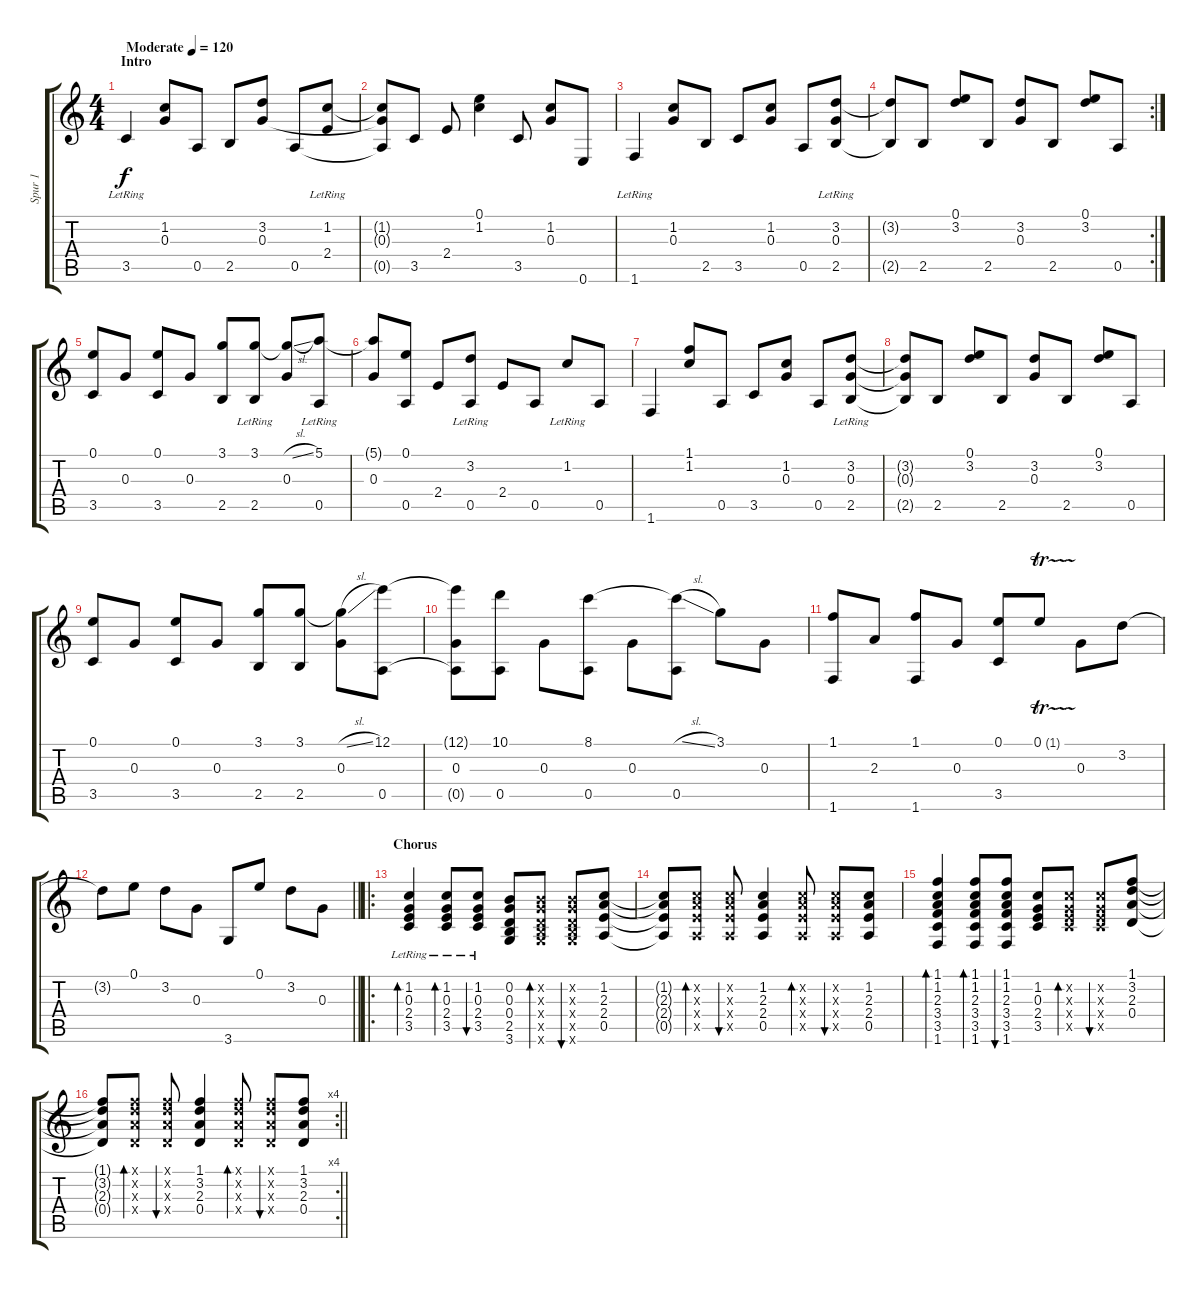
\track ("Spur 1" "Spur 1") {instrument acousticguitarsteel}
\staff {score tabs}
\tuning (E4 B3 G3 D3 A2 E2) {hide}
\ts (4 4)
\section ("" "Intro")
\tempo (120 "Moderate")
\clef g2
\ks c
3.5{lr}.4{dy f instrument acousticguitarsteel} (1.2 0.3).8 0.5.8 2.5.8 (3.2 0.3).8 0.5.8 (1.2{lr} 2.4{lr}).8 |
(1.2{t} 0.3{t} 0.5{t}).8 3.5.8 2.4.8 (0.1 1.2).4 3.5.8 (1.2 0.3).8 0.6.8 |
1.6{lr}.4 (1.2 0.3).8 2.5.8 3.5.8 (1.2 0.3).8 0.5.8 (3.2{lr} 0.3{lr} 2.5{lr}).8 |
\rc 2
(3.2{t} 2.5{t}).8 2.5.8 (0.1 3.2).8 2.5.8 (3.2 0.3).8 2.5.8 (0.1 3.2).8 0.5.8 |
(0.1 3.5).8 0.3.8 (0.1 3.5).8 0.3.8 (3.1 2.5).8 (3.1{lr} 2.5{lr}).8 (3.1{sl t} 0.3).8 (5.1{lr} 0.5{lr}).8 |
(5.1{t} 0.3).8 (0.1 0.5).8 2.4.8 (3.2{lr} 0.5).8 2.4.8 0.5.8 1.2{lr}.8 0.5.8 |
1.6.4 (1.1 1.2).8 0.5.8 3.5.8 (1.2 0.3).8 0.5.8 (3.2{lr} 0.3{lr} 2.5{lr}).8 |
(3.2{t} 0.3{t} 2.5{t}).8 2.5.8 (0.1 3.2).8 2.5.8 (3.2 0.3).8 2.5.8 (0.1 3.2).8 0.5.8 |
(0.1 3.5).8 0.3.8 (0.1 3.5).8 0.3.8 (3.1 2.5).8 (3.1 2.5).8 (3.1{sl t} 0.3).8 (12.1 0.5).8 |
(12.1{t} 0.3 0.5{t}).8 (10.1 0.5).8 0.3.8 (8.1 0.5).8 0.3.8 (8.1{sl t} 0.5).8 3.1.8 0.3.8 |
(1.1 1.6).8 2.3.8 (1.1 1.6).8 0.3.8 (0.1 3.5).8 0.1{tr (1 32)}.8 0.3.8 3.2.8 |
\barLineRight lightlight
3.2{t}.8 0.1.8 3.2.8 0.3.8 3.6.8 0.1.8 3.2.8 0.3.8 |
\ro
\section ("" "Chorus")
(1.2{lr} 0.3{lr} 2.4{lr} 3.5{lr}).4{bd 60} (1.2{lr} 0.3{lr} 2.4{lr} 3.5{lr}).8{bd 60} (1.2{lr} 0.3{lr} 2.4{lr} 3.5{lr}).8{bu 60} (0.2 0.3 0.4 2.5 3.6).8 (0.2{x} 0.3{x} 0.4{x} 2.5{x} 3.6{x}).8{bd 60} (0.2{x} 0.3{x} 0.4{x} 2.5{x} 3.6{x}).8{bu 60} (1.2 2.3 2.4 0.5).8 |
(1.2{t} 2.3{t} 2.4{t} 0.5{t}).8 (1.2{x} 2.3{x} 2.4{x} 0.5{x}).8{bd 60} (1.2{x} 2.3{x} 2.4{x} 0.5{x}).8{bu 60} (1.2 2.3 2.4 0.5).4 (1.2{x} 2.3{x} 2.4{x} 0.5{x}).8{bd 60} (1.2{x} 2.3{x} 2.4{x} 0.5{x}).8{bu 60} (1.2 2.3 2.4 0.5).8 |
(1.1 1.2 2.3 3.4 3.5 1.6).4{bd 60} (1.1 1.2 2.3 3.4 3.5 1.6).8{bd 60} (1.1 1.2 2.3 3.4 3.5 1.6).8{bu 60} (1.2 0.3 2.4 3.5).8 (1.2{x} 0.3{x} 2.4{x} 3.5{x}).8{bd 60} (1.2{x} 0.3{x} 2.4{x} 3.5{x}).8{bu 60} (1.1 3.2 2.3 0.4).8 |
\rc 4
\barLineRight lightlight
(1.1{t} 3.2{t} 2.3{t} 0.4{t}).8 (1.1{x} 3.2{x} 2.3{x} 0.4{x}).8{bd 60} (1.1{x} 3.2{x} 2.3{x} 0.4{x}).8{bu 60} (1.1 3.2 2.3 0.4).4 (1.1{x} 3.2{x} 2.3{x} 0.4{x}).8{bd 60} (1.1{x} 3.2{x} 2.3{x} 0.4{x}).8{bu 60} (1.1 3.2 2.3 0.4).8
